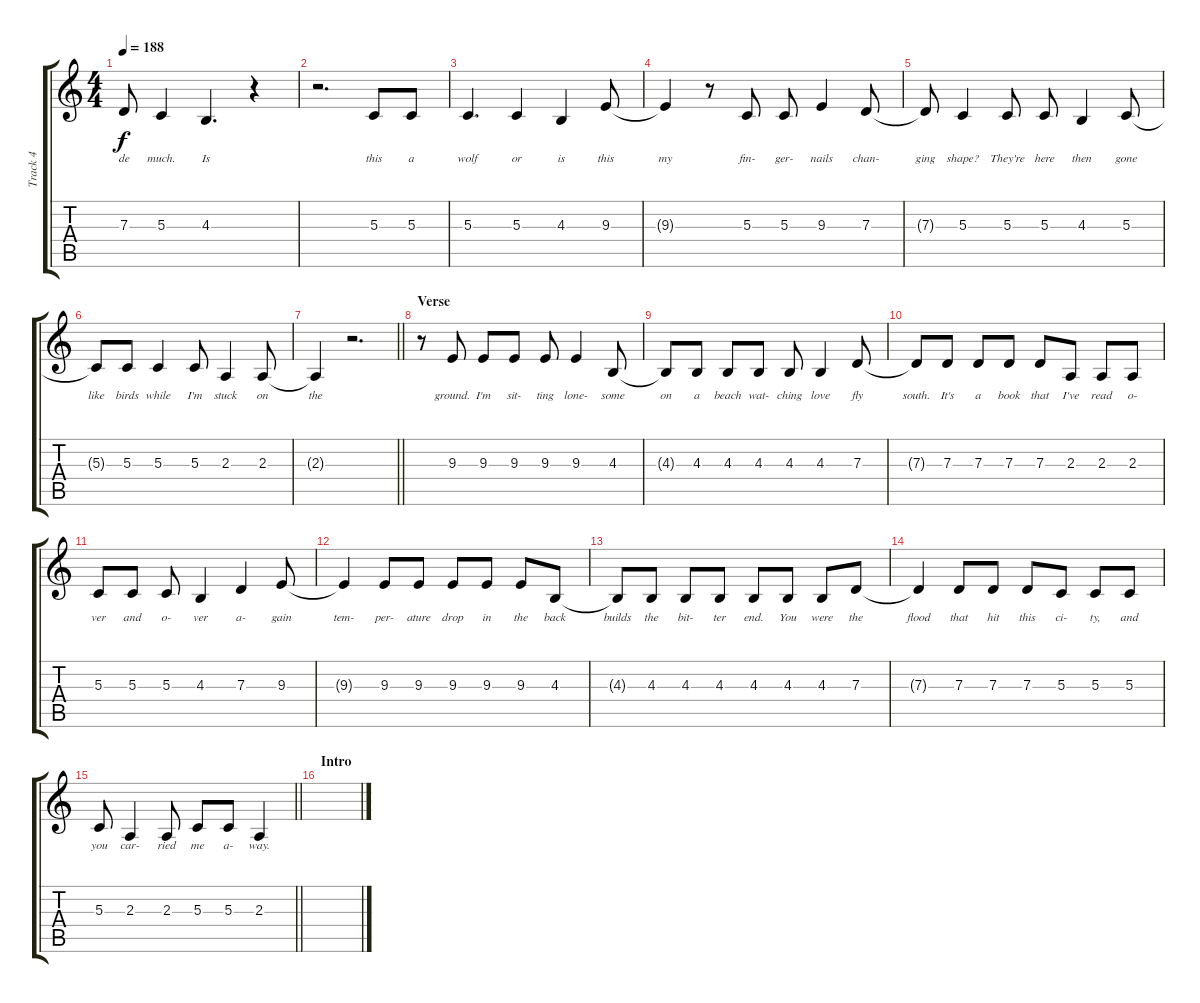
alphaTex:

\track ("Track 4" "Track 4") {instrument clarinet}
\staff {score tabs}
\tuning (E4 B3 G3 D3 A2 E2) {hide}
\ts (4 4)
\tempo 188
\clef g2
\ks c
7.3{t}.8{lyrics (0 "de") lyrics (1 "") lyrics (2 "") lyrics (3 "") lyrics (4 "") dy f} 5.3.4{lyrics (0 "much.") lyrics (1 "") lyrics (2 "") lyrics (3 "") lyrics (4 "")} 4.3.4{d lyrics (0 "Is") lyrics (1 "") lyrics (2 "") lyrics (3 "") lyrics (4 "")} r.4 |
r.2{d} 5.3.8{lyrics (0 "this") lyrics (1 "") lyrics (2 "") lyrics (3 "") lyrics (4 "")} 5.3.8{lyrics (0 "a") lyrics (1 "") lyrics (2 "") lyrics (3 "") lyrics (4 "")} |
5.3.4{d lyrics (0 "wolf") lyrics (1 "") lyrics (2 "") lyrics (3 "") lyrics (4 "")} 5.3.4{lyrics (0 "or") lyrics (1 "") lyrics (2 "") lyrics (3 "") lyrics (4 "")} 4.3.4{lyrics (0 "is") lyrics (1 "") lyrics (2 "") lyrics (3 "") lyrics (4 "")} 9.3.8{lyrics (0 "this") lyrics (1 "") lyrics (2 "") lyrics (3 "") lyrics (4 "")} |
9.3{t}.4{lyrics (0 "my") lyrics (1 "") lyrics (2 "") lyrics (3 "") lyrics (4 "")} r.8 5.3.8{lyrics (0 "fin-") lyrics (1 "") lyrics (2 "") lyrics (3 "") lyrics (4 "")} 5.3.8{lyrics (0 "ger-") lyrics (1 "") lyrics (2 "") lyrics (3 "") lyrics (4 "")} 9.3.4{lyrics (0 "nails") lyrics (1 "") lyrics (2 "") lyrics (3 "") lyrics (4 "")} 7.3.8{lyrics (0 "chan-") lyrics (1 "") lyrics (2 "") lyrics (3 "") lyrics (4 "")} |
7.3{t}.8{lyrics (0 "ging") lyrics (1 "") lyrics (2 "") lyrics (3 "") lyrics (4 "")} 5.3.4{lyrics (0 "shape?") lyrics (1 "") lyrics (2 "") lyrics (3 "") lyrics (4 "")} 5.3.8{lyrics (0 "They're") lyrics (1 "") lyrics (2 "") lyrics (3 "") lyrics (4 "")} 5.3.8{lyrics (0 "here") lyrics (1 "") lyrics (2 "") lyrics (3 "") lyrics (4 "")} 4.3.4{lyrics (0 "then") lyrics (1 "") lyrics (2 "") lyrics (3 "") lyrics (4 "")} 5.3.8{lyrics (0 "gone") lyrics (1 "") lyrics (2 "") lyrics (3 "") lyrics (4 "")} |
5.3{t}.8{lyrics (0 "like") lyrics (1 "") lyrics (2 "") lyrics (3 "") lyrics (4 "")} 5.3.8{lyrics (0 "birds") lyrics (1 "") lyrics (2 "") lyrics (3 "") lyrics (4 "")} 5.3.4{lyrics (0 "while") lyrics (1 "") lyrics (2 "") lyrics (3 "") lyrics (4 "")} 5.3.8{lyrics (0 "I'm") lyrics (1 "") lyrics (2 "") lyrics (3 "") lyrics (4 "")} 2.3.4{lyrics (0 "stuck") lyrics (1 "") lyrics (2 "") lyrics (3 "") lyrics (4 "")} 2.3.8{lyrics (0 "on") lyrics (1 "") lyrics (2 "") lyrics (3 "") lyrics (4 "")} |
\barLineRight lightlight
2.3{t}.4{lyrics (0 "the") lyrics (1 "") lyrics (2 "") lyrics (3 "") lyrics (4 "")} r.2{d} |
\section ("" "Verse")
r.8 9.3.8{lyrics (0 "ground.") lyrics (1 "") lyrics (2 "") lyrics (3 "") lyrics (4 "")} 9.3.8{lyrics (0 "I'm") lyrics (1 "") lyrics (2 "") lyrics (3 "") lyrics (4 "")} 9.3.8{lyrics (0 "sit-") lyrics (1 "") lyrics (2 "") lyrics (3 "") lyrics (4 "")} 9.3.8{lyrics (0 "ting") lyrics (1 "") lyrics (2 "") lyrics (3 "") lyrics (4 "")} 9.3.4{lyrics (0 "lone-") lyrics (1 "") lyrics (2 "") lyrics (3 "") lyrics (4 "")} 4.3.8{lyrics (0 "some") lyrics (1 "") lyrics (2 "") lyrics (3 "") lyrics (4 "")} |
4.3{t}.8{lyrics (0 "on") lyrics (1 "") lyrics (2 "") lyrics (3 "") lyrics (4 "")} 4.3.8{lyrics (0 "a") lyrics (1 "") lyrics (2 "") lyrics (3 "") lyrics (4 "")} 4.3.8{lyrics (0 "beach") lyrics (1 "") lyrics (2 "") lyrics (3 "") lyrics (4 "")} 4.3.8{lyrics (0 "wat-") lyrics (1 "") lyrics (2 "") lyrics (3 "") lyrics (4 "")} 4.3.8{lyrics (0 "ching") lyrics (1 "") lyrics (2 "") lyrics (3 "") lyrics (4 "")} 4.3.4{lyrics (0 "love") lyrics (1 "") lyrics (2 "") lyrics (3 "") lyrics (4 "")} 7.3.8{lyrics (0 "fly") lyrics (1 "") lyrics (2 "") lyrics (3 "") lyrics (4 "")} |
7.3{t}.8{lyrics (0 "south.") lyrics (1 "") lyrics (2 "") lyrics (3 "") lyrics (4 "")} 7.3.8{lyrics (0 "It's") lyrics (1 "") lyrics (2 "") lyrics (3 "") lyrics (4 "")} 7.3.8{lyrics (0 "a") lyrics (1 "") lyrics (2 "") lyrics (3 "") lyrics (4 "")} 7.3.8{lyrics (0 "book") lyrics (1 "") lyrics (2 "") lyrics (3 "") lyrics (4 "")} 7.3.8{lyrics (0 "that") lyrics (1 "") lyrics (2 "") lyrics (3 "") lyrics (4 "")} 2.3.8{lyrics (0 "I've") lyrics (1 "") lyrics (2 "") lyrics (3 "") lyrics (4 "")} 2.3.8{lyrics (0 "read") lyrics (1 "") lyrics (2 "") lyrics (3 "") lyrics (4 "")} 2.3.8{lyrics (0 "o-") lyrics (1 "") lyrics (2 "") lyrics (3 "") lyrics (4 "")} |
5.3.8{lyrics (0 "ver") lyrics (1 "") lyrics (2 "") lyrics (3 "") lyrics (4 "")} 5.3.8{lyrics (0 "and") lyrics (1 "") lyrics (2 "") lyrics (3 "") lyrics (4 "")} 5.3.8{lyrics (0 "o-") lyrics (1 "") lyrics (2 "") lyrics (3 "") lyrics (4 "")} 4.3.4{lyrics (0 "ver") lyrics (1 "") lyrics (2 "") lyrics (3 "") lyrics (4 "")} 7.3.4{lyrics (0 "a-") lyrics (1 "") lyrics (2 "") lyrics (3 "") lyrics (4 "")} 9.3.8{lyrics (0 "gain") lyrics (1 "") lyrics (2 "") lyrics (3 "") lyrics (4 "")} |
9.3{t}.4{lyrics (0 "tem-") lyrics (1 "") lyrics (2 "") lyrics (3 "") lyrics (4 "")} 9.3.8{lyrics (0 "per-") lyrics (1 "") lyrics (2 "") lyrics (3 "") lyrics (4 "")} 9.3.8{lyrics (0 "ature") lyrics (1 "") lyrics (2 "") lyrics (3 "") lyrics (4 "")} 9.3.8{lyrics (0 "drop") lyrics (1 "") lyrics (2 "") lyrics (3 "") lyrics (4 "")} 9.3.8{lyrics (0 "in") lyrics (1 "") lyrics (2 "") lyrics (3 "") lyrics (4 "")} 9.3.8{lyrics (0 "the") lyrics (1 "") lyrics (2 "") lyrics (3 "") lyrics (4 "")} 4.3.8{lyrics (0 "back") lyrics (1 "") lyrics (2 "") lyrics (3 "") lyrics (4 "")} |
4.3{t}.8{lyrics (0 "builds") lyrics (1 "") lyrics (2 "") lyrics (3 "") lyrics (4 "")} 4.3.8{lyrics (0 "the") lyrics (1 "") lyrics (2 "") lyrics (3 "") lyrics (4 "")} 4.3.8{lyrics (0 "bit-") lyrics (1 "") lyrics (2 "") lyrics (3 "") lyrics (4 "")} 4.3.8{lyrics (0 "ter") lyrics (1 "") lyrics (2 "") lyrics (3 "") lyrics (4 "")} 4.3.8{lyrics (0 "end.") lyrics (1 "") lyrics (2 "") lyrics (3 "") lyrics (4 "")} 4.3.8{lyrics (0 "You") lyrics (1 "") lyrics (2 "") lyrics (3 "") lyrics (4 "")} 4.3.8{lyrics (0 "were") lyrics (1 "") lyrics (2 "") lyrics (3 "") lyrics (4 "")} 7.3.8{lyrics (0 "the") lyrics (1 "") lyrics (2 "") lyrics (3 "") lyrics (4 "")} |
7.3{t}.4{lyrics (0 "flood") lyrics (1 "") lyrics (2 "") lyrics (3 "") lyrics (4 "")} 7.3.8{lyrics (0 "that") lyrics (1 "") lyrics (2 "") lyrics (3 "") lyrics (4 "")} 7.3.8{lyrics (0 "hit") lyrics (1 "") lyrics (2 "") lyrics (3 "") lyrics (4 "")} 7.3.8{lyrics (0 "this") lyrics (1 "") lyrics (2 "") lyrics (3 "") lyrics (4 "")} 5.3.8{lyrics (0 "ci-") lyrics (1 "") lyrics (2 "") lyrics (3 "") lyrics (4 "")} 5.3.8{lyrics (0 "ty,") lyrics (1 "") lyrics (2 "") lyrics (3 "") lyrics (4 "")} 5.3.8{lyrics (0 "and") lyrics (1 "") lyrics (2 "") lyrics (3 "") lyrics (4 "")} |
\barLineRight lightlight
5.3.8{lyrics (0 "you") lyrics (1 "") lyrics (2 "") lyrics (3 "") lyrics (4 "")} 2.3.4{lyrics (0 "car-") lyrics (1 "") lyrics (2 "") lyrics (3 "") lyrics (4 "")} 2.3.8{lyrics (0 "ried") lyrics (1 "") lyrics (2 "") lyrics (3 "") lyrics (4 "")} 5.3.8{lyrics (0 "me") lyrics (1 "") lyrics (2 "") lyrics (3 "") lyrics (4 "")} 5.3.8{lyrics (0 "a-") lyrics (1 "") lyrics (2 "") lyrics (3 "") lyrics (4 "")} 2.3.4{lyrics (0 "way.") lyrics (1 "") lyrics (2 "") lyrics (3 "") lyrics (4 "")} |
\section ("" "Intro")
